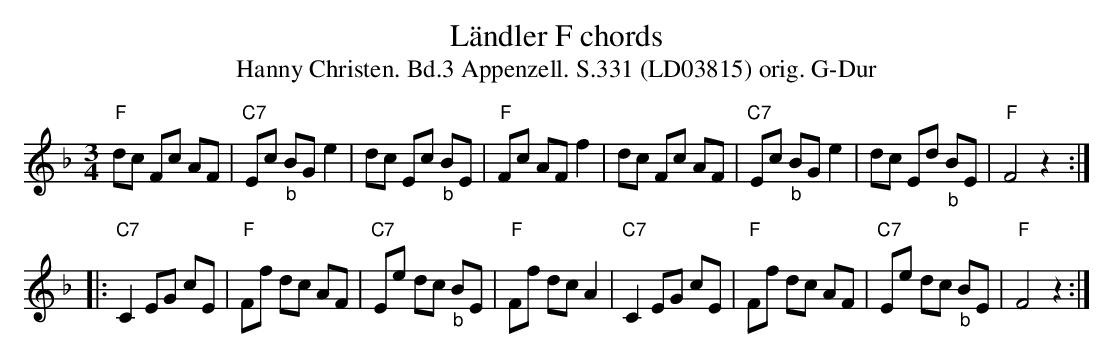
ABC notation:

X:1
T:Ländler F chords
T:Hanny Christen. Bd.3 Appenzell. S.331 (LD03815) orig. G-Dur
M:3/4
L:1/8
K:Fmaj%%MIDI gchordon
"F"dc Fc AF | "C7"Ec "_b"BG e2 | dc Ec "_b"BE | "F"Fc AF f2 | dc Fc AF | "C7"Ec "_b"BG e2 | dc Ed "_b"BE | "F"F4 z2 :|
|: "C7"C2 EG cE | "F"Ff dc AF | "C7"Ee dc "_b"BE | "F"Ff dc A2 | "C7"C2 EG cE | "F"Ff dc AF | "C7"Ee dc "_b"BE | "F"F4 z2 :|
